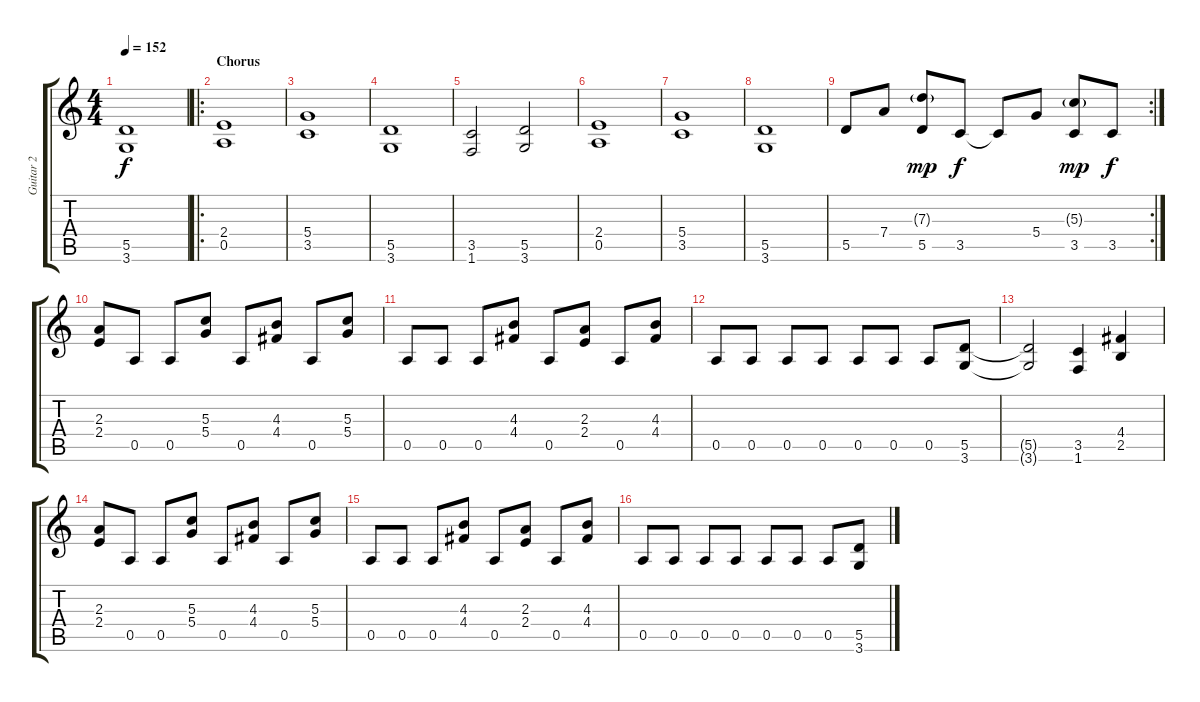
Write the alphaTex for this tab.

\track ("Guitar 2" "Guitar 2") {instrument overdrivenguitar}
\staff {score tabs}
\tuning (E4 B3 G3 D3 A2 E2) {hide}
\ts (4 4)
\tempo 152
\clef g2
\ks c
(5.5 3.6).1{dy f} |
\ro
\section ("" "Chorus")
(2.4 0.5).1 |
(5.4 3.5).1 |
(5.5 3.6).1 |
(3.5 1.6).2 (5.5 3.6).2 |
(2.4 0.5).1 |
(5.4 3.5).1 |
(5.5 3.6).1 |
\rc 2
5.5.8 7.4.8 (7.3{g} 5.5).8{dy mp} 3.5.8{dy f} 3.5{t}.8 5.4.8 (5.3{g} 3.5).8{dy mp} 3.5.8{dy f} |
(2.3 2.4).8 0.5.8 0.5.8 (5.3 5.4).8 0.5.8 (4.3 4.4).8 0.5.8 (5.3 5.4).8 |
0.5.8 0.5.8 0.5.8 (4.3 4.4).8 0.5.8 (2.3 2.4).8 0.5.8 (4.3 4.4).8 |
0.5.8 0.5.8 0.5.8 0.5.8 0.5.8 0.5.8 0.5.8 (5.5 3.6).8 |
(5.5{t} 3.6{t}).2 (3.5 1.6).4 (4.4 2.5).4 |
(2.3 2.4).8 0.5.8 0.5.8 (5.3 5.4).8 0.5.8 (4.3 4.4).8 0.5.8 (5.3 5.4).8 |
0.5.8 0.5.8 0.5.8 (4.3 4.4).8 0.5.8 (2.3 2.4).8 0.5.8 (4.3 4.4).8 |
0.5.8 0.5.8 0.5.8 0.5.8 0.5.8 0.5.8 0.5.8 (5.5 3.6).8
